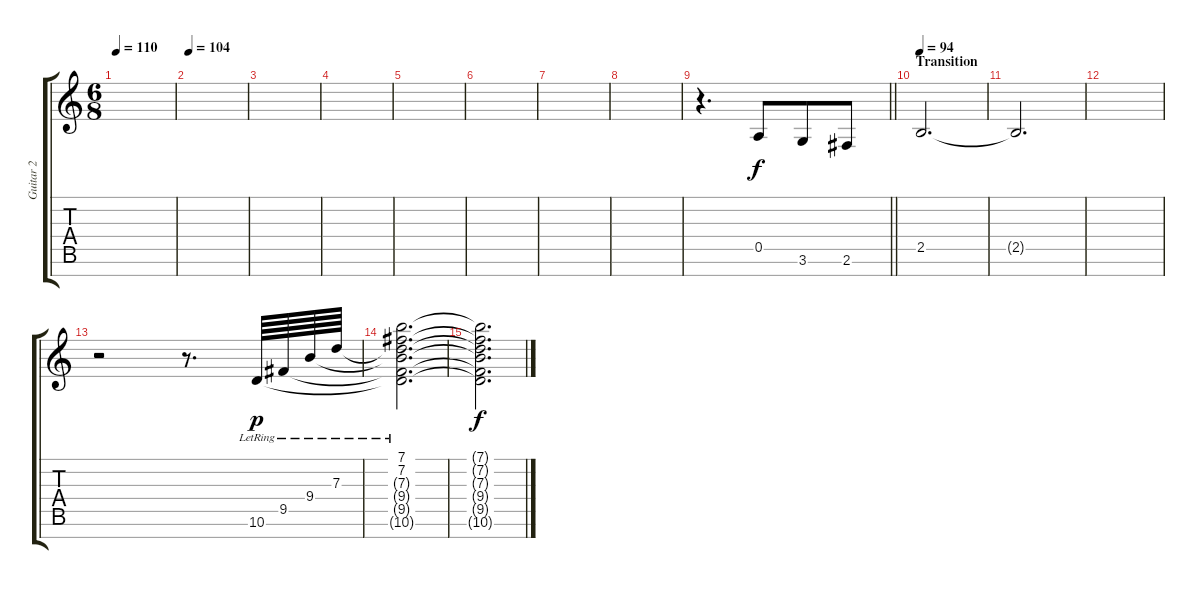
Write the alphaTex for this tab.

\track ("Guitar 2" "Guitar 2") {instrument distortionguitar bank 5}
\staff {score tabs}
\tuning (E4 B3 G3 D3 A2 E2 B1) {hide}
\ts (6 8)
\tempo 110
\clef g2
\ks c
|
\tempo 104
|
|
|
|
|
|
|
\barLineRight lightlight
r.4{d} 0.5.8 3.6.8{beam merge} 2.6.8 |
\section ("" "Transition")
\tempo 94
2.5.2{d volume 3} |
2.5{t}.2{d} |
|
r.2{volume 13 instrument banjo} r.8{d beam merge} 10.6{lr}.64{dy p} 9.5{lr}.64 9.4{lr}.64{beam merge} 7.3{lr}.64 |
(7.1{lr} 7.2{lr} 7.3{t} 9.4{t} 9.5{t} 10.6{t}).2{d} |
(7.1{t} 7.2{t} 7.3{t} 9.4{t} 9.5{t} 10.6{t}).2{d dy f}
